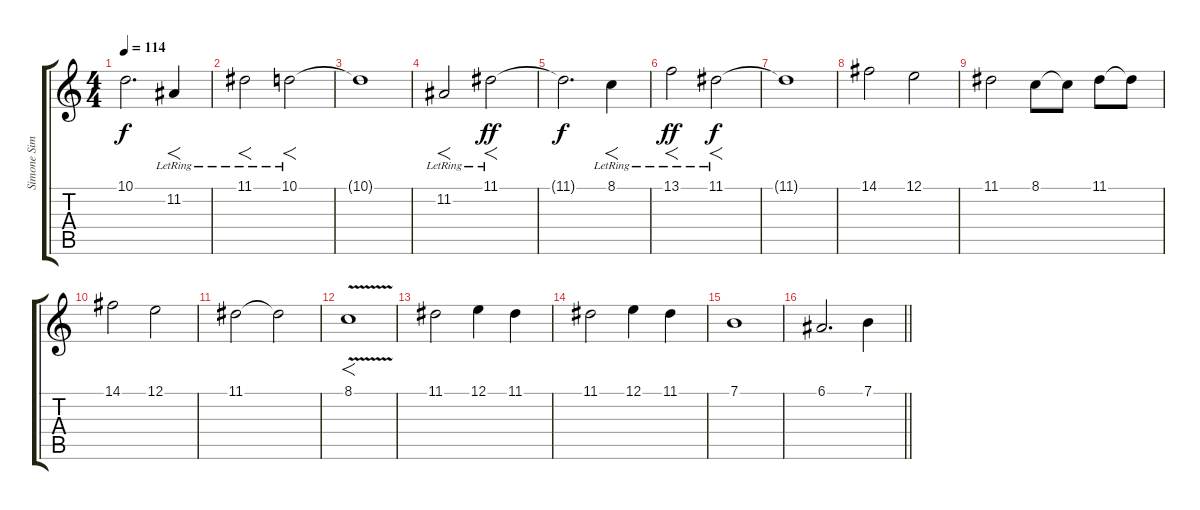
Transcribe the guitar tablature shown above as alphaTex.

\track ("Simone Simons" "Simone Sim") {instrument choiraahs}
\staff {score tabs}
\tuning (E4 B3 G3 D3 A2 E2) {hide}
\ts (4 4)
\tempo 114
\clef g2
\ks c
10.1{t}.2{d dy f} 11.2{lr}.4{f} |
11.1{lr}.2{f} 10.1{lr}.2{f} |
10.1{t}.1 |
11.2{lr}.2{f} 11.1{lr}.2{f dy ff} |
11.1{t}.2{d dy f} 8.1{lr}.4{f} |
13.1{lr}.2{f dy ff} 11.1{lr}.2{f dy f} |
11.1{t}.1 |
14.1.2 12.1.2 |
11.1.2 8.1.8 8.1{t}.8 11.1.8 11.1{t}.8 |
14.1.2 12.1.2 |
11.1.2 11.1{t}.2 |
8.1{v}.1{f} |
11.1.2 12.1.4 11.1.4 |
11.1.2 12.1.4 11.1.4 |
7.1.1 |
\barLineRight lightlight
6.1.2{d} 7.1.4
